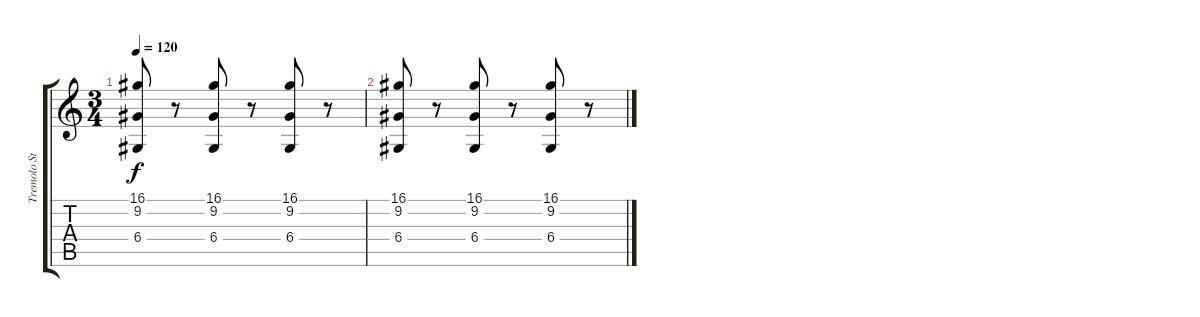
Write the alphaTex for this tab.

\track ("Tremolo Strings" "Tremolo St") {instrument tremolostrings}
\staff {score tabs}
\tuning (E4 B3 G3 D3 A2 E2) {hide}
\ts (3 4)
\tempo 120
\clef g2
\ks c
(16.1 9.2 6.4).8{dy f} r.8 (16.1 9.2 6.4).8 r.8 (16.1 9.2 6.4).8 r.8 |
(16.1 9.2 6.4).8 r.8 (16.1 9.2 6.4).8 r.8 (16.1 9.2 6.4).8 r.8
